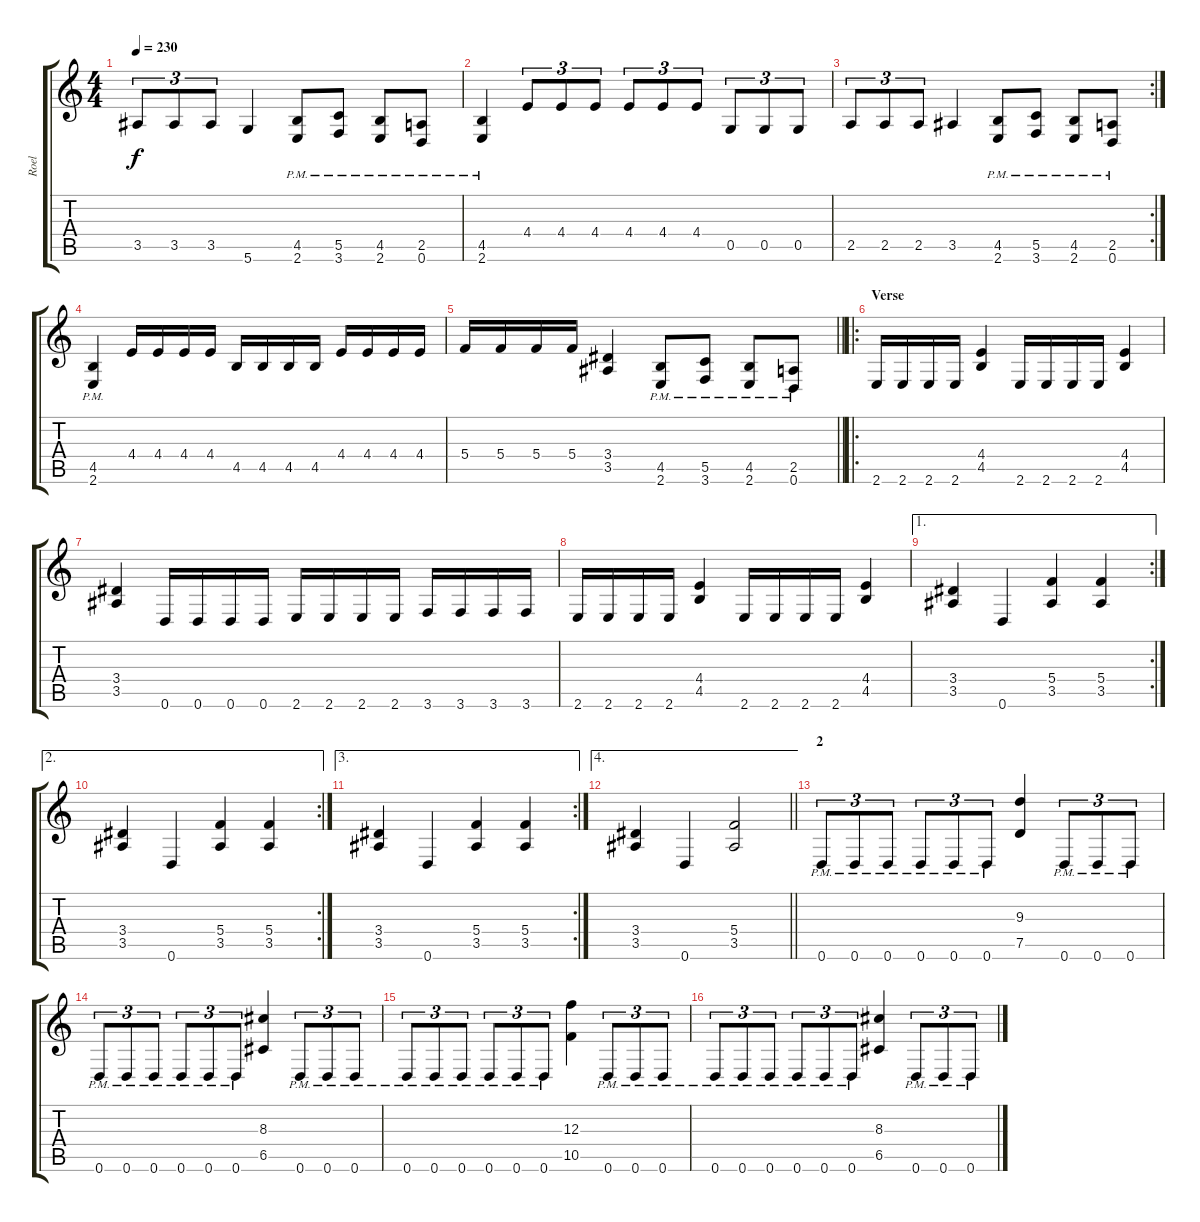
\track ("Roel" "Roel") {instrument distortionguitar}
\staff {score tabs}
\tuning (D4 A3 F3 C3 G2 D2) {hide}
\ts (4 4)
\tempo 230
\clef g2
\ks c
3.5.8{tu (3 2) dy f} 3.5.8{tu (3 2)} 3.5.8{tu (3 2)} 5.6.4 (4.5{pm} 2.6{pm}).8 (5.5{pm} 3.6{pm}).8 (4.5{pm} 2.6{pm}).8 (2.5{pm} 0.6{pm}).8 |
(4.5{pm} 2.6{pm}).4 4.4.8{tu (3 2)} 4.4.8{tu (3 2)} 4.4.8{tu (3 2)} 4.4.8{tu (3 2)} 4.4.8{tu (3 2)} 4.4.8{tu (3 2)} 0.5.8{tu (3 2)} 0.5.8{tu (3 2)} 0.5.8{tu (3 2)} |
\rc 2
2.5.8{tu (3 2)} 2.5.8{tu (3 2)} 2.5.8{tu (3 2)} 3.5.4 (4.5{pm} 2.6{pm}).8 (5.5{pm} 3.6{pm}).8 (4.5{pm} 2.6{pm}).8 (2.5{pm} 0.6{pm}).8 |
(4.5{pm} 2.6{pm}).4 4.4.16{balance 16} 4.4.16 4.4.16 4.4.16 4.5.16 4.5.16 4.5.16 4.5.16 4.4.16 4.4.16 4.4.16 4.4.16 |
\barLineRight lightlight
5.4.16 5.4.16 5.4.16 5.4.16 (3.4 3.5).4 (4.5{pm} 2.6{pm}).8{balance 8} (5.5{pm} 3.6{pm}).8 (4.5{pm} 2.6{pm}).8 (2.5{pm} 0.6{pm}).8 |
\ro
\section ("" "Verse")
2.6.16 2.6.16 2.6.16 2.6.16 (4.4 4.5).4 2.6.16 2.6.16 2.6.16 2.6.16 (4.4 4.5).4 |
(3.4 3.5).4 0.6.16 0.6.16 0.6.16 0.6.16 2.6.16 2.6.16 2.6.16 2.6.16 3.6.16 3.6.16 3.6.16 3.6.16 |
2.6.16 2.6.16 2.6.16 2.6.16 (4.4 4.5).4 2.6.16 2.6.16 2.6.16 2.6.16 (4.4 4.5).4 |
\ae 1
\rc 2
(3.4 3.5).4 0.6.4 (5.4 3.5).4 (5.4 3.5).4 |
\ae 2
\rc 2
(3.4 3.5).4 0.6.4 (5.4 3.5).4 (5.4 3.5).4 |
\ae 3
\rc 2
(3.4 3.5).4 0.6.4 (5.4 3.5).4 (5.4 3.5).4 |
\ae 4
\barLineRight lightlight
(3.4 3.5).4 0.6.4 (5.4 3.5).2 |
\section ("" "2")
0.6{pm}.8{tu (3 2)} 0.6{pm}.8{tu (3 2)} 0.6{pm}.8{tu (3 2)} 0.6{pm}.8{tu (3 2)} 0.6{pm}.8{tu (3 2)} 0.6{pm}.8{tu (3 2)} (9.3 7.5).4 0.6{pm}.8{tu (3 2)} 0.6{pm}.8{tu (3 2)} 0.6{pm}.8{tu (3 2)} |
0.6{pm}.8{tu (3 2)} 0.6{pm}.8{tu (3 2)} 0.6{pm}.8{tu (3 2)} 0.6{pm}.8{tu (3 2)} 0.6{pm}.8{tu (3 2)} 0.6{pm}.8{tu (3 2)} (8.3 6.5).4 0.6{pm}.8{tu (3 2)} 0.6{pm}.8{tu (3 2)} 0.6{pm}.8{tu (3 2)} |
0.6{pm}.8{tu (3 2)} 0.6{pm}.8{tu (3 2)} 0.6{pm}.8{tu (3 2)} 0.6{pm}.8{tu (3 2)} 0.6{pm}.8{tu (3 2)} 0.6{pm}.8{tu (3 2)} (12.3 10.5).4 0.6{pm}.8{tu (3 2)} 0.6{pm}.8{tu (3 2)} 0.6{pm}.8{tu (3 2)} |
0.6{pm}.8{tu (3 2)} 0.6{pm}.8{tu (3 2)} 0.6{pm}.8{tu (3 2)} 0.6{pm}.8{tu (3 2)} 0.6{pm}.8{tu (3 2)} 0.6{pm}.8{tu (3 2)} (8.3 6.5).4 0.6{pm}.8{tu (3 2)} 0.6{pm}.8{tu (3 2)} 0.6{pm}.8{tu (3 2)}
